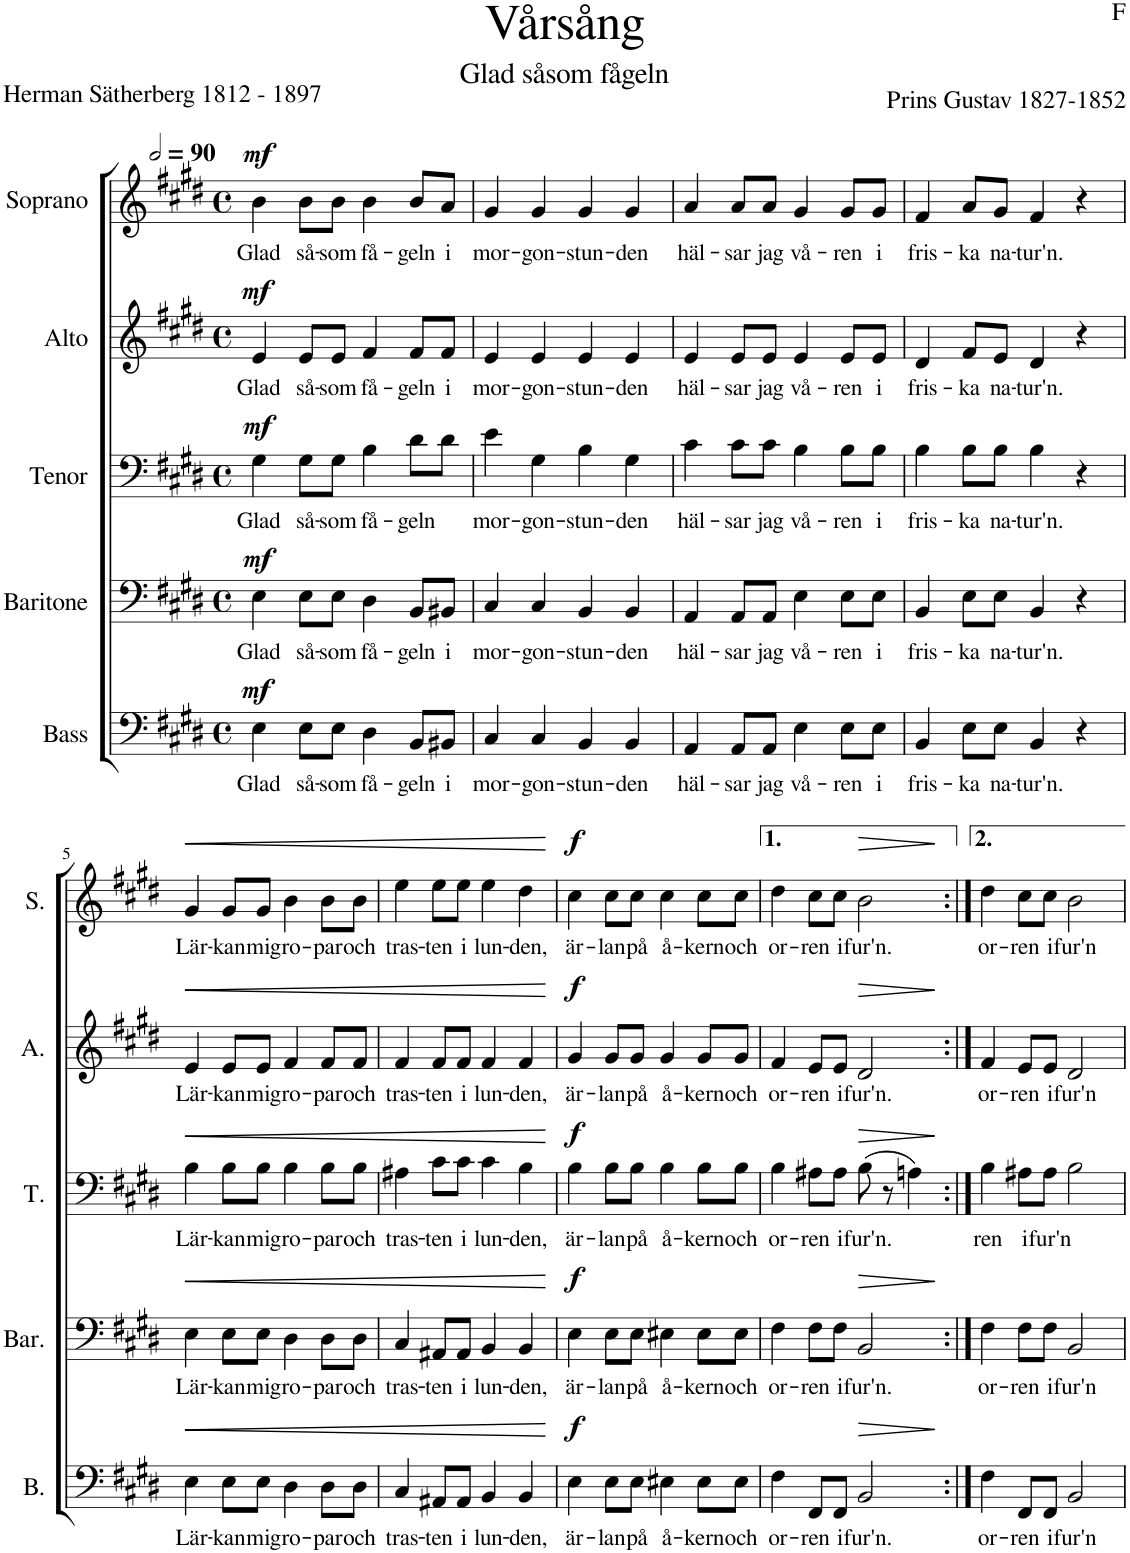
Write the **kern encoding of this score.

**kern	**text	**dynam	**kern	**text	**dynam	**kern	**text	**dynam	**kern	**text	**dynam	**kern	**text	**dynam
*part5	*part5	*part5	*part4	*part4	*part4	*part3	*part3	*part3	*part2	*part2	*part2	*part1	*part1	*part1
*staff5	*staff5	*staff5	*staff4	*staff4	*staff4	*staff3	*staff3	*staff3	*staff2	*staff2	*staff2	*staff1	*staff1	*staff1
*I"Bass	*	*	*I"Baritone	*	*	*I"Tenor	*	*	*I"Alto	*	*	*I"Soprano	*	*
*I'B.	*	*	*I'Bar.	*	*	*I'T.	*	*	*I'A.	*	*	*I'S.	*	*
*clefF4	*	*	*clefF4	*	*	*clefF4	*	*	*clefG2	*	*	*clefG2	*	*
*k[f#c#g#d#]	*	*	*k[f#c#g#d#]	*	*	*k[f#c#g#d#]	*	*	*k[f#c#g#d#]	*	*	*k[f#c#g#d#]	*	*
*M4/4	*	*	*M4/4	*	*	*M4/4	*	*	*M4/4	*	*	*M4/4	*	*
*met(c)	*	*	*met(c)	*	*	*met(c)	*	*	*met(c)	*	*	*met(c)	*	*
*MM180	*	*	*MM180	*	*	*MM180	*	*	*MM180	*	*	*MM180	*	*
=1	=1	=1	=1	=1	=1	=1	=1	=1	=1	=1	=1	=1	=1	=1
!	!LO:LY:b	!LO:DY:a	!	!LO:LY:b	!LO:DY:a	!	!LO:LY:b	!LO:DY:a	!	!LO:LY:b	!LO:DY:a	!	!LO:LY:b	!LO:DY:a
4E\	Glad	mf	4E\	Glad	mf	4G#\	Glad	mf	4e/	Glad	mf	4b\	Glad	mf
!	!LO:LY:b	!	!	!LO:LY:b	!	!	!LO:LY:b	!	!	!LO:LY:b	!	!	!LO:LY:b	!
8E\L	så-	.	8E\L	så-	.	8G#\L	så-	.	8e/L	så-	.	8b\L	så-	.
!	!LO:LY:b	!	!	!LO:LY:b	!	!	!LO:LY:b	!	!	!LO:LY:b	!	!	!LO:LY:b	!
8E\J	-som	.	8E\J	-som	.	8G#\J	-som	.	8e/J	-som	.	8b\J	-som	.
!	!LO:LY:b	!	!	!LO:LY:b	!	!	!LO:LY:b	!	!	!LO:LY:b	!	!	!LO:LY:b	!
4D#\	få-	.	4D#\	få-	.	4B\	få-	.	4f#/	få-	.	4b\	få-	.
!	!LO:LY:b	!	!	!LO:LY:b	!	!	!LO:LY:b	!	!	!LO:LY:b	!	!	!LO:LY:b	!
8BB/L	-geln	.	8BB/L	-geln	.	8d#\L	-geln	.	8f#/L	-geln	.	8b/L	-geln	.
!	!LO:LY:b	!	!	!LO:LY:b	!	!	!	!	!	!LO:LY:b	!	!	!LO:LY:b	!
8BB#X/J	i	.	8BB#X/J	i	.	8d#\J	.	.	8f#/J	i	.	8a/J	i	.
=2	=2	=2	=2	=2	=2	=2	=2	=2	=2	=2	=2	=2	=2	=2
!	!LO:LY:b	!	!	!LO:LY:b	!	!	!LO:LY:b	!	!	!LO:LY:b	!	!	!LO:LY:b	!
4C#/	mor-	.	4C#/	mor-	.	4e\	mor-	.	4e/	mor-	.	4g#/	mor-	.
!	!LO:LY:b	!	!	!LO:LY:b	!	!	!LO:LY:b	!	!	!LO:LY:b	!	!	!LO:LY:b	!
4C#/	-gon-	.	4C#/	-gon-	.	4G#\	-gon-	.	4e/	-gon-	.	4g#/	-gon-	.
!	!LO:LY:b	!	!	!LO:LY:b	!	!	!LO:LY:b	!	!	!LO:LY:b	!	!	!LO:LY:b	!
4BB/	-stun-	.	4BB/	-stun-	.	4B\	-stun-	.	4e/	-stun-	.	4g#/	-stun-	.
!	!LO:LY:b	!	!	!LO:LY:b	!	!	!LO:LY:b	!	!	!LO:LY:b	!	!	!LO:LY:b	!
4BB/	-den	.	4BB/	-den	.	4G#\	-den	.	4e/	-den	.	4g#/	-den	.
=3	=3	=3	=3	=3	=3	=3	=3	=3	=3	=3	=3	=3	=3	=3
!	!LO:LY:b	!	!	!LO:LY:b	!	!	!LO:LY:b	!	!	!LO:LY:b	!	!	!LO:LY:b	!
4AA/	häl-	.	4AA/	häl-	.	4c#\	häl-	.	4e/	häl-	.	4a/	häl-	.
!	!LO:LY:b	!	!	!LO:LY:b	!	!	!LO:LY:b	!	!	!LO:LY:b	!	!	!LO:LY:b	!
8AA/L	-sar	.	8AA/L	-sar	.	8c#\L	-sar	.	8e/L	-sar	.	8a/L	-sar	.
!	!LO:LY:b	!	!	!LO:LY:b	!	!	!LO:LY:b	!	!	!LO:LY:b	!	!	!LO:LY:b	!
8AA/J	jag	.	8AA/J	jag	.	8c#\J	jag	.	8e/J	jag	.	8a/J	jag	.
!	!LO:LY:b	!	!	!LO:LY:b	!	!	!LO:LY:b	!	!	!LO:LY:b	!	!	!LO:LY:b	!
4E\	vå-	.	4E\	vå-	.	4B\	vå-	.	4e/	vå-	.	4g#/	vå-	.
!	!LO:LY:b	!	!	!LO:LY:b	!	!	!LO:LY:b	!	!	!LO:LY:b	!	!	!LO:LY:b	!
8E\L	-ren	.	8E\L	-ren	.	8B\L	-ren	.	8e/L	-ren	.	8g#/L	-ren	.
!	!LO:LY:b	!	!	!LO:LY:b	!	!	!LO:LY:b	!	!	!LO:LY:b	!	!	!LO:LY:b	!
8E\J	i	.	8E\J	i	.	8B\J	i	.	8e/J	i	.	8g#/J	i	.
=4	=4	=4	=4	=4	=4	=4	=4	=4	=4	=4	=4	=4	=4	=4
!	!LO:LY:b	!	!	!LO:LY:b	!	!	!LO:LY:b	!	!	!LO:LY:b	!	!	!LO:LY:b	!
4BB/	fris-	.	4BB/	fris-	.	4B\	fris-	.	4d#/	fris-	.	4f#/	fris-	.
!	!LO:LY:b	!	!	!LO:LY:b	!	!	!LO:LY:b	!	!	!LO:LY:b	!	!	!LO:LY:b	!
8E\L	-ka	.	8E\L	-ka	.	8B\L	-ka	.	8f#/L	-ka	.	8a/L	-ka	.
!	!LO:LY:b	!	!	!LO:LY:b	!	!	!LO:LY:b	!	!	!LO:LY:b	!	!	!LO:LY:b	!
8E\J	na-	.	8E\J	na-	.	8B\J	na-	.	8e/J	na-	.	8g#/J	na-	.
!	!LO:LY:b	!	!	!LO:LY:b	!	!	!LO:LY:b	!	!	!LO:LY:b	!	!	!LO:LY:b	!
4BB/	-tur'n.	.	4BB/	-tur'n.	.	4B\	-tur'n.	.	4d#/	-tur'n.	.	4f#/	-tur'n.	.
4r	.	.	4r	.	.	4r	.	.	4r	.	.	4r	.	.
!!LO:LB:g=z
=5	=5	=5	=5	=5	=5	=5	=5	=5	=5	=5	=5	=5	=5	=5
!	!LO:LY:b	!LO:HP:b	!	!LO:LY:b	!LO:HP:b	!	!LO:LY:b	!LO:HP:b	!	!LO:LY:b	!LO:HP:b	!	!LO:LY:b	!LO:HP:b
4E\	Lär-	<	4E\	Lär-	<	4B\	Lär-	<	4e/	Lär-	<	4g#/	Lär-	<
!	!LO:LY:b	!	!	!LO:LY:b	!	!	!LO:LY:b	!	!	!LO:LY:b	!	!	!LO:LY:b	!
8E\L	-kan	.	8E\L	-kan	.	8B\L	-kan	.	8e/L	-kan	.	8g#/L	-kan	.
!	!LO:LY:b	!	!	!LO:LY:b	!	!	!LO:LY:b	!	!	!LO:LY:b	!	!	!LO:LY:b	!
8E\J	mig	.	8E\J	mig	.	8B\J	mig	.	8e/J	mig	.	8g#/J	mig	.
!	!LO:LY:b	!	!	!LO:LY:b	!	!	!LO:LY:b	!	!	!LO:LY:b	!	!	!LO:LY:b	!
4D#\	ro-	.	4D#\	ro-	.	4B\	ro-	.	4f#/	ro-	.	4b\	ro-	.
!	!LO:LY:b	!	!	!LO:LY:b	!	!	!LO:LY:b	!	!	!LO:LY:b	!	!	!LO:LY:b	!
8D#\L	-par	.	8D#\L	-par	.	8B\L	-par	.	8f#/L	-par	.	8b\L	-par	.
!	!LO:LY:b	!	!	!LO:LY:b	!	!	!LO:LY:b	!	!	!LO:LY:b	!	!	!LO:LY:b	!
8D#\J	och	.	8D#\J	och	.	8B\J	och	.	8f#/J	och	.	8b\J	och	.
=6	=6	=6	=6	=6	=6	=6	=6	=6	=6	=6	=6	=6	=6	=6
!	!LO:LY:b	!	!	!LO:LY:b	!	!	!LO:LY:b	!	!	!LO:LY:b	!	!	!LO:LY:b	!
4C#/	tras-	.	4C#/	tras-	.	4A#X\	tras-	.	4f#/	tras-	.	4ee\	tras-	.
!	!LO:LY:b	!	!	!LO:LY:b	!	!	!LO:LY:b	!	!	!LO:LY:b	!	!	!LO:LY:b	!
8AA#X/L	-ten	.	8AA#X/L	-ten	.	8c#\L	-ten	.	8f#/L	-ten	.	8ee\L	-ten	.
!	!LO:LY:b	!	!	!LO:LY:b	!	!	!LO:LY:b	!	!	!LO:LY:b	!	!	!LO:LY:b	!
8AA#/J	i	.	8AA#/J	i	.	8c#\J	i	.	8f#/J	i	.	8ee\J	i	.
!	!LO:LY:b	!	!	!LO:LY:b	!	!	!LO:LY:b	!	!	!LO:LY:b	!	!	!LO:LY:b	!
4BB/	lun-	.	4BB/	lun-	.	4c#\	lun-	.	4f#/	lun-	.	4ee\	lun-	.
!	!LO:LY:b	!	!	!LO:LY:b	!	!	!LO:LY:b	!	!	!LO:LY:b	!	!	!LO:LY:b	!
4BB/	-den,	.	4BB/	-den,	.	4B\	-den,	.	4f#/	-den,	.	4dd#\	-den,	.
.	.	[	.	.	[	.	.	[	.	.	[	.	.	[
=7	=7	=7	=7	=7	=7	=7	=7	=7	=7	=7	=7	=7	=7	=7
!	!LO:LY:b	!LO:DY:a	!	!LO:LY:b	!LO:DY:a	!	!LO:LY:b	!LO:DY:a	!	!LO:LY:b	!LO:DY:a	!	!LO:LY:b	!LO:DY:a
4E\	är-	f	4E\	är-	f	4B\	är-	f	4g#/	är-	f	4cc#\	är-	f
!	!LO:LY:b	!	!	!LO:LY:b	!	!	!LO:LY:b	!	!	!LO:LY:b	!	!	!LO:LY:b	!
8E\L	-lan	.	8E\L	-lan	.	8B\L	-lan	.	8g#/L	-lan	.	8cc#\L	-lan	.
!	!LO:LY:b	!	!	!LO:LY:b	!	!	!LO:LY:b	!	!	!LO:LY:b	!	!	!LO:LY:b	!
8E\J	på	.	8E\J	på	.	8B\J	på	.	8g#/J	på	.	8cc#\J	på	.
!	!LO:LY:b	!	!	!LO:LY:b	!	!	!LO:LY:b	!	!	!LO:LY:b	!	!	!LO:LY:b	!
4E#X\	å-	.	4E#X\	å-	.	4B\	å-	.	4g#/	å-	.	4cc#\	å-	.
!	!LO:LY:b	!	!	!LO:LY:b	!	!	!LO:LY:b	!	!	!LO:LY:b	!	!	!LO:LY:b	!
8E#\L	-kern	.	8E#\L	-kern	.	8B\L	-kern	.	8g#/L	-kern	.	8cc#\L	-kern	.
!	!LO:LY:b	!	!	!LO:LY:b	!	!	!LO:LY:b	!	!	!LO:LY:b	!	!	!LO:LY:b	!
8E#\J	och	.	8E#\J	och	.	8B\J	och	.	8g#/J	och	.	8cc#\J	och	.
=8	=8	=8	=8	=8	=8	=8	=8	=8	=8	=8	=8	=8	=8	=8
!	!LO:LY:b	!	!	!LO:LY:b	!	!	!LO:LY:b	!	!	!LO:LY:b	!	!	!LO:LY:b	!
4F#\	or-	.	4F#\	or-	.	4B\	or-	.	4f#/	or-	.	4dd#\	or-	.
!	!LO:LY:b	!	!	!LO:LY:b	!	!	!LO:LY:b	!	!	!LO:LY:b	!	!	!LO:LY:b	!
8FF#/L	-ren	.	8F#\L	-ren	.	8A#X\L	-ren	.	8e/L	-ren	.	8cc#\L	-ren	.
!	!LO:LY:b	!	!	!LO:LY:b	!	!	!LO:LY:b	!	!	!LO:LY:b	!	!	!LO:LY:b	!
8FF#/J	i	.	8F#\J	i	.	8A#\J	i	.	8e/J	i	.	8cc#\J	i	.
!	!LO:LY:b	!LO:HP:b	!	!LO:LY:b	!LO:HP:b	!	!LO:LY:b	!LO:HP:b	!	!LO:LY:b	!LO:HP:b	!	!LO:LY:b	!LO:HP:b
2BB/	fur'n.	>	2BB/	fur'n.	>	(8B\	fur'n.	>	2d#/	fur'n.	>	2b\	fur'n.	>
.	.	.	.	.	.	8r	.	.	.	.	.	.	.	.
.	.	.	.	.	.	4An\)	.	.	.	.	.	.	.	.
.	.	]	.	.	]	.	.	]	.	.	]	.	.	]
=9:|!	=9:|!	=9:|!	=9:|!	=9:|!	=9:|!	=9:|!	=9:|!	=9:|!	=9:|!	=9:|!	=9:|!	=9:|!	=9:|!	=9:|!
!	!LO:LY:b	!	!	!LO:LY:b	!	!	!LO:LY:b	!	!	!LO:LY:b	!	!	!LO:LY:b	!
4F#\	or-	.	4F#\	or-	.	4B\	-ren	.	4f#/	or-	.	4dd#\	or-	.
!	!LO:LY:b	!	!	!LO:LY:b	!	!	!LO:LY:b	!	!	!LO:LY:b	!	!	!LO:LY:b	!
8FF#/L	-ren	.	8F#\L	-ren	.	8A#X\L	i	.	8e/L	-ren	.	8cc#\L	-ren	.
!	!LO:LY:b	!	!	!LO:LY:b	!	!	!LO:LY:b	!	!	!LO:LY:b	!	!	!LO:LY:b	!
8FF#/J	i	.	8F#\J	i	.	8A#\J	fur'n	.	8e/J	i	.	8cc#\J	i	.
!	!LO:LY:b	!	!	!LO:LY:b	!	!	!	!	!	!LO:LY:b	!	!	!LO:LY:b	!
2BB/	fur'n	.	2BB/	fur'n	.	2B\	.	.	2d#/	fur'n	.	2b\	fur'n	.
=	=	=	=	=	=	=	=	=	=	=	=	=	=	=
*-	*-	*-	*-	*-	*-	*-	*-	*-	*-	*-	*-	*-	*-	*-
